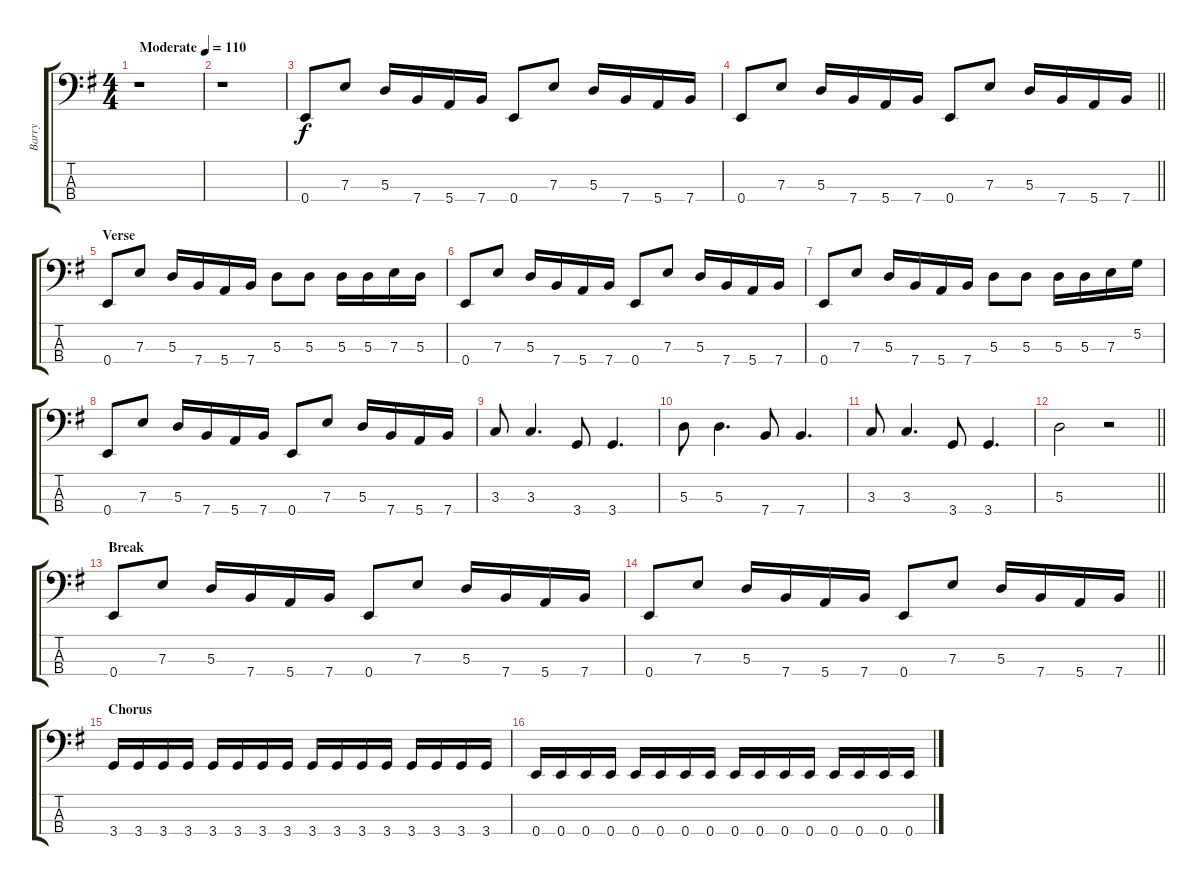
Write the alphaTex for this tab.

\track ("Barry" "Barry") {instrument electricbasspick}
\staff {score tabs}
\tuning (G2 D2 A1 E1) {hide}
\ts (4 4)
\tempo (110 "Moderate")
\clef f4
\ks g
r.1{dy f instrument electricbasspick} |
r.1 |
0.4.8 7.3.8 5.3.16 7.4.16 5.4.16 7.4.16 0.4.8 7.3.8 5.3.16 7.4.16 5.4.16 7.4.16 |
\barLineRight lightlight
0.4.8 7.3.8 5.3.16 7.4.16 5.4.16 7.4.16 0.4.8 7.3.8 5.3.16 7.4.16 5.4.16 7.4.16 |
\section ("" "Verse")
0.4.8 7.3.8 5.3.16 7.4.16 5.4.16 7.4.16 5.3.8 5.3.8 5.3.16 5.3.16 7.3.16 5.3.16 |
0.4.8 7.3.8 5.3.16 7.4.16 5.4.16 7.4.16 0.4.8 7.3.8 5.3.16 7.4.16 5.4.16 7.4.16 |
0.4.8 7.3.8 5.3.16 7.4.16 5.4.16 7.4.16 5.3.8 5.3.8 5.3.16 5.3.16 7.3.16 5.2.16 |
0.4.8 7.3.8 5.3.16 7.4.16 5.4.16 7.4.16 0.4.8 7.3.8 5.3.16 7.4.16 5.4.16 7.4.16 |
3.3.8 3.3.4{d} 3.4.8 3.4.4{d} |
5.3.8 5.3.4{d} 7.4.8 7.4.4{d} |
3.3.8 3.3.4{d} 3.4.8 3.4.4{d} |
\barLineRight lightlight
5.3.2 r.2 |
\section ("" "Break")
0.4.8 7.3.8 5.3.16 7.4.16 5.4.16 7.4.16 0.4.8 7.3.8 5.3.16 7.4.16 5.4.16 7.4.16 |
\barLineRight lightlight
0.4.8 7.3.8 5.3.16 7.4.16 5.4.16 7.4.16 0.4.8 7.3.8 5.3.16 7.4.16 5.4.16 7.4.16 |
\section ("" "Chorus")
3.4.16 3.4.16 3.4.16 3.4.16 3.4.16 3.4.16 3.4.16 3.4.16 3.4.16 3.4.16 3.4.16 3.4.16 3.4.16 3.4.16 3.4.16 3.4.16 |
0.4.16 0.4.16 0.4.16 0.4.16 0.4.16 0.4.16 0.4.16 0.4.16 0.4.16 0.4.16 0.4.16 0.4.16 0.4.16 0.4.16 0.4.16 0.4.16
